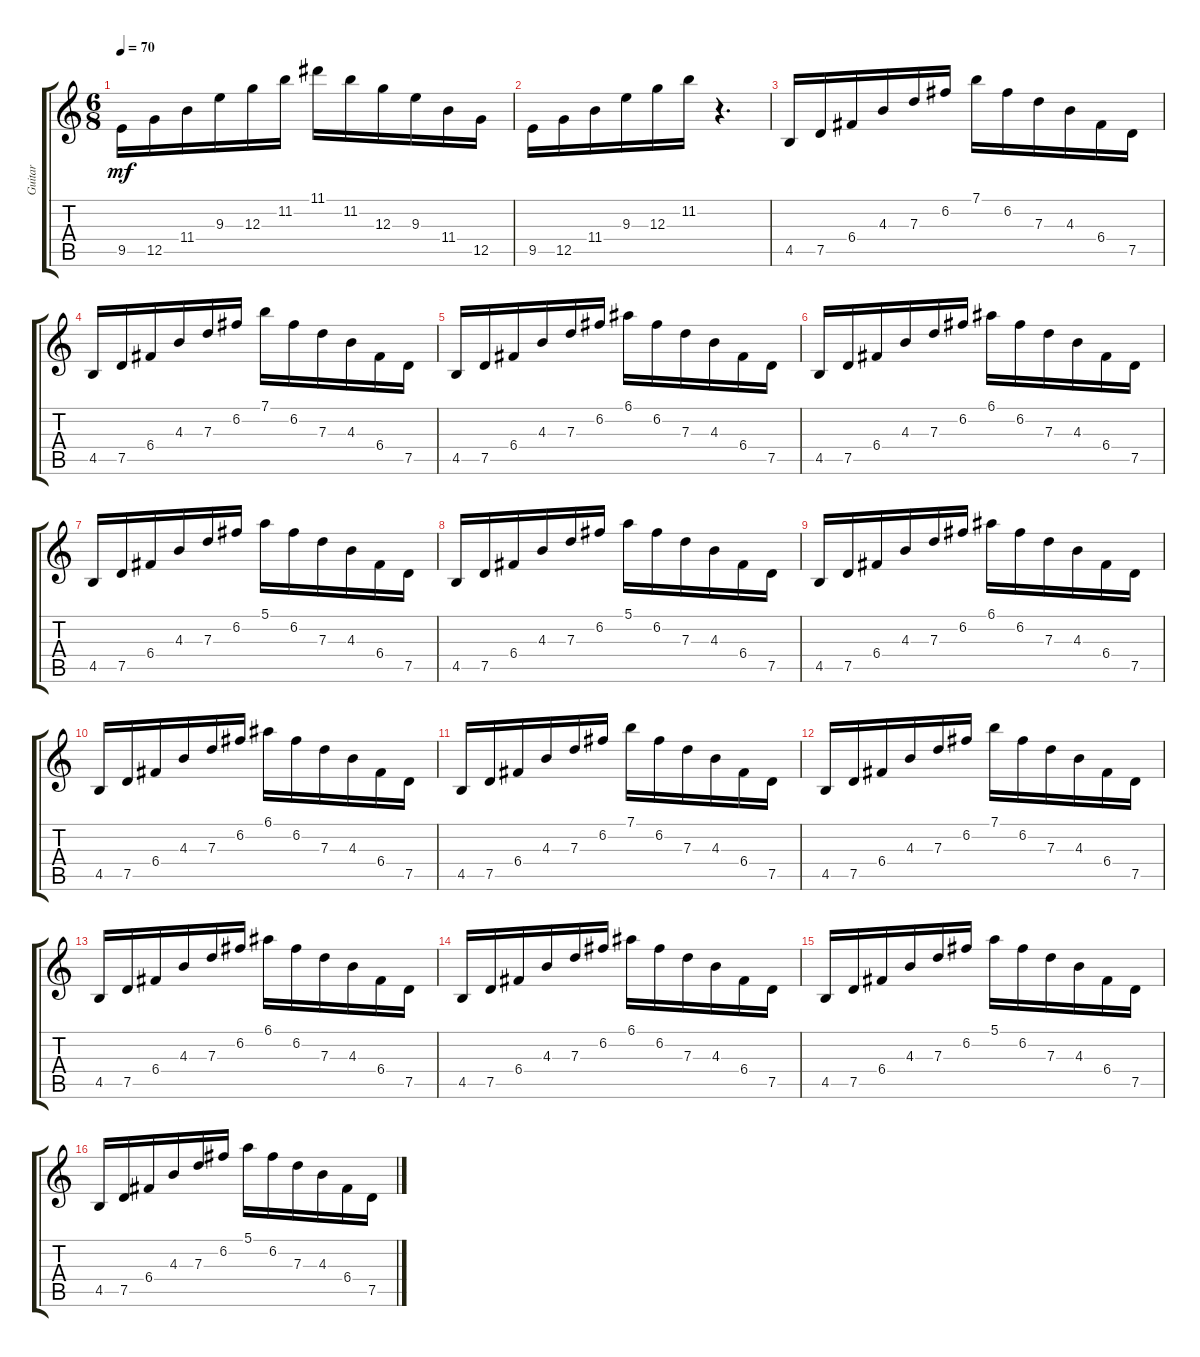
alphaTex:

\track ("Guitar" "Guitar") {instrument distortionguitar}
\staff {score tabs}
\tuning (E4 C4 G3 C3 G2 C2) {hide}
\ts (6 8)
\tempo 70
\clef g2
\ks c
9.5.16{dy mf} 12.5.16 11.4.16 9.3.16 12.3.16 11.2.16 11.1.16 11.2.16 12.3.16 9.3.16 11.4.16 12.5.16 |
9.5.16 12.5.16 11.4.16 9.3.16 12.3.16 11.2.16 r.4{d} |
4.5.16 7.5.16 6.4.16 4.3.16 7.3.16 6.2.16 7.1.16 6.2.16 7.3.16 4.3.16 6.4.16 7.5.16 |
4.5.16 7.5.16 6.4.16 4.3.16 7.3.16 6.2.16 7.1.16 6.2.16 7.3.16 4.3.16 6.4.16 7.5.16 |
4.5.16 7.5.16 6.4.16 4.3.16 7.3.16 6.2.16 6.1.16 6.2.16 7.3.16 4.3.16 6.4.16 7.5.16 |
4.5.16 7.5.16 6.4.16 4.3.16 7.3.16 6.2.16 6.1.16 6.2.16 7.3.16 4.3.16 6.4.16 7.5.16 |
4.5.16 7.5.16 6.4.16 4.3.16 7.3.16 6.2.16 5.1.16 6.2.16 7.3.16 4.3.16 6.4.16 7.5.16 |
4.5.16 7.5.16 6.4.16 4.3.16 7.3.16 6.2.16 5.1.16 6.2.16 7.3.16 4.3.16 6.4.16 7.5.16 |
4.5.16 7.5.16 6.4.16 4.3.16 7.3.16 6.2.16 6.1.16 6.2.16 7.3.16 4.3.16 6.4.16 7.5.16 |
4.5.16 7.5.16 6.4.16 4.3.16 7.3.16 6.2.16 6.1.16 6.2.16 7.3.16 4.3.16 6.4.16 7.5.16 |
4.5.16 7.5.16 6.4.16 4.3.16 7.3.16 6.2.16 7.1.16 6.2.16 7.3.16 4.3.16 6.4.16 7.5.16 |
4.5.16 7.5.16 6.4.16 4.3.16 7.3.16 6.2.16 7.1.16 6.2.16 7.3.16 4.3.16 6.4.16 7.5.16 |
4.5.16 7.5.16 6.4.16 4.3.16 7.3.16 6.2.16 6.1.16 6.2.16 7.3.16 4.3.16 6.4.16 7.5.16 |
4.5.16 7.5.16 6.4.16 4.3.16 7.3.16 6.2.16 6.1.16 6.2.16 7.3.16 4.3.16 6.4.16 7.5.16 |
4.5.16 7.5.16 6.4.16 4.3.16 7.3.16 6.2.16 5.1.16 6.2.16 7.3.16 4.3.16 6.4.16 7.5.16 |
4.5.16 7.5.16 6.4.16 4.3.16 7.3.16 6.2.16 5.1.16 6.2.16 7.3.16 4.3.16 6.4.16 7.5.16
